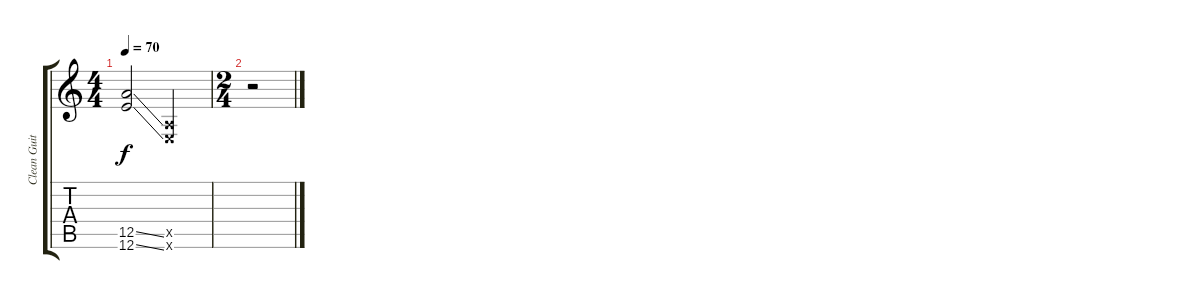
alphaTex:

\track ("Clean Guitar" "Clean Guit") {instrument electricguitarclean}
\staff {score tabs}
\tuning (E4 B3 G3 D3 A2 E2) {hide}
\ts (4 4)
\tempo 70
\clef g2
\ks c
(12.5{ss} 12.6{ss}).2{dy f} (0.5{x} 0.6{x}).2 |
\ts (2 4)
r.2
